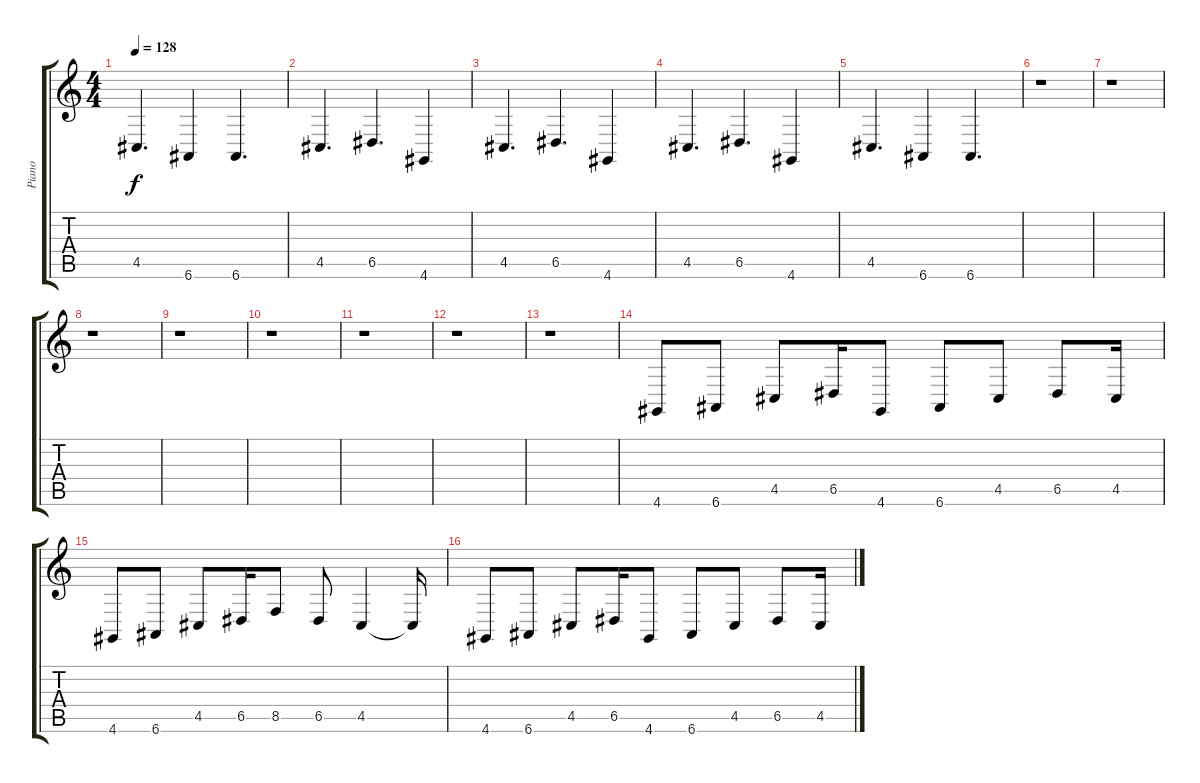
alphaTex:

\track ("Piano" "Piano") {instrument acousticgrandpiano}
\staff {score tabs}
\tuning (E4 B3 G3 D3 A2 E2) {hide}
\ts (4 4)
\tempo 128
\clef g2
\ks c
4.5.4{d dy f} 6.6.4 6.6.4{d} |
4.5.4{d} 6.5.4{d} 4.6.4 |
4.5.4{d} 6.5.4{d} 4.6.4 |
4.5.4{d} 6.5.4{d} 4.6.4 |
4.5.4{d} 6.6.4 6.6.4{d} |
r.1 |
r.1 |
r.1 |
r.1 |
r.1 |
r.1 |
r.1 |
r.1 |
4.6.8 6.6.8 4.5.8 6.5.16 4.6.8 6.6.8 4.5.8 6.5.8 4.5.16 |
4.6.8 6.6.8 4.5.8 6.5.16 8.5.8 6.5.8 4.5.4 4.5{t}.16 |
4.6.8 6.6.8 4.5.8 6.5.16 4.6.8 6.6.8 4.5.8 6.5.8 4.5.16
